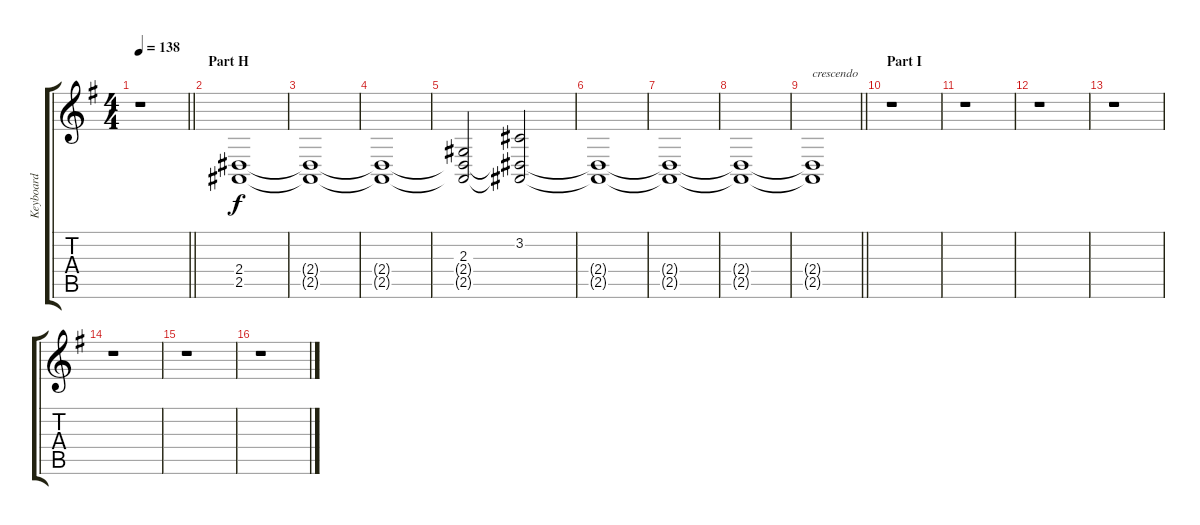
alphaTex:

\track ("Keyboard" "Keyboard") {instrument pad3polysynth}
\staff {score tabs}
\tuning (Eb4 Bb3 Gb3 Db3 Ab2 Eb2) {hide}
\ts (4 4)
\tempo 138
\clef g2
\barLineRight lightlight
\ks g
r.1{dy f} |
\section ("" "Part H")
(2.4 2.5).1 |
(2.4{t} 2.5{t}).1 |
(2.4{t} 2.5{t}).1 |
(2.3 2.4{t} 2.5{t}).2 (3.2 2.4{t} 2.5{t}).2 |
(2.4{t} 2.5{t}).1 |
(2.4{t} 2.5{t}).1 |
(2.4{t} 2.5{t}).1 |
\barLineRight lightlight
(2.4{t} 2.5{t}).1{txt "crescendo"} |
\section ("" "Part I")
r.1 |
r.1 |
r.1 |
r.1 |
r.1 |
r.1 |
r.1
